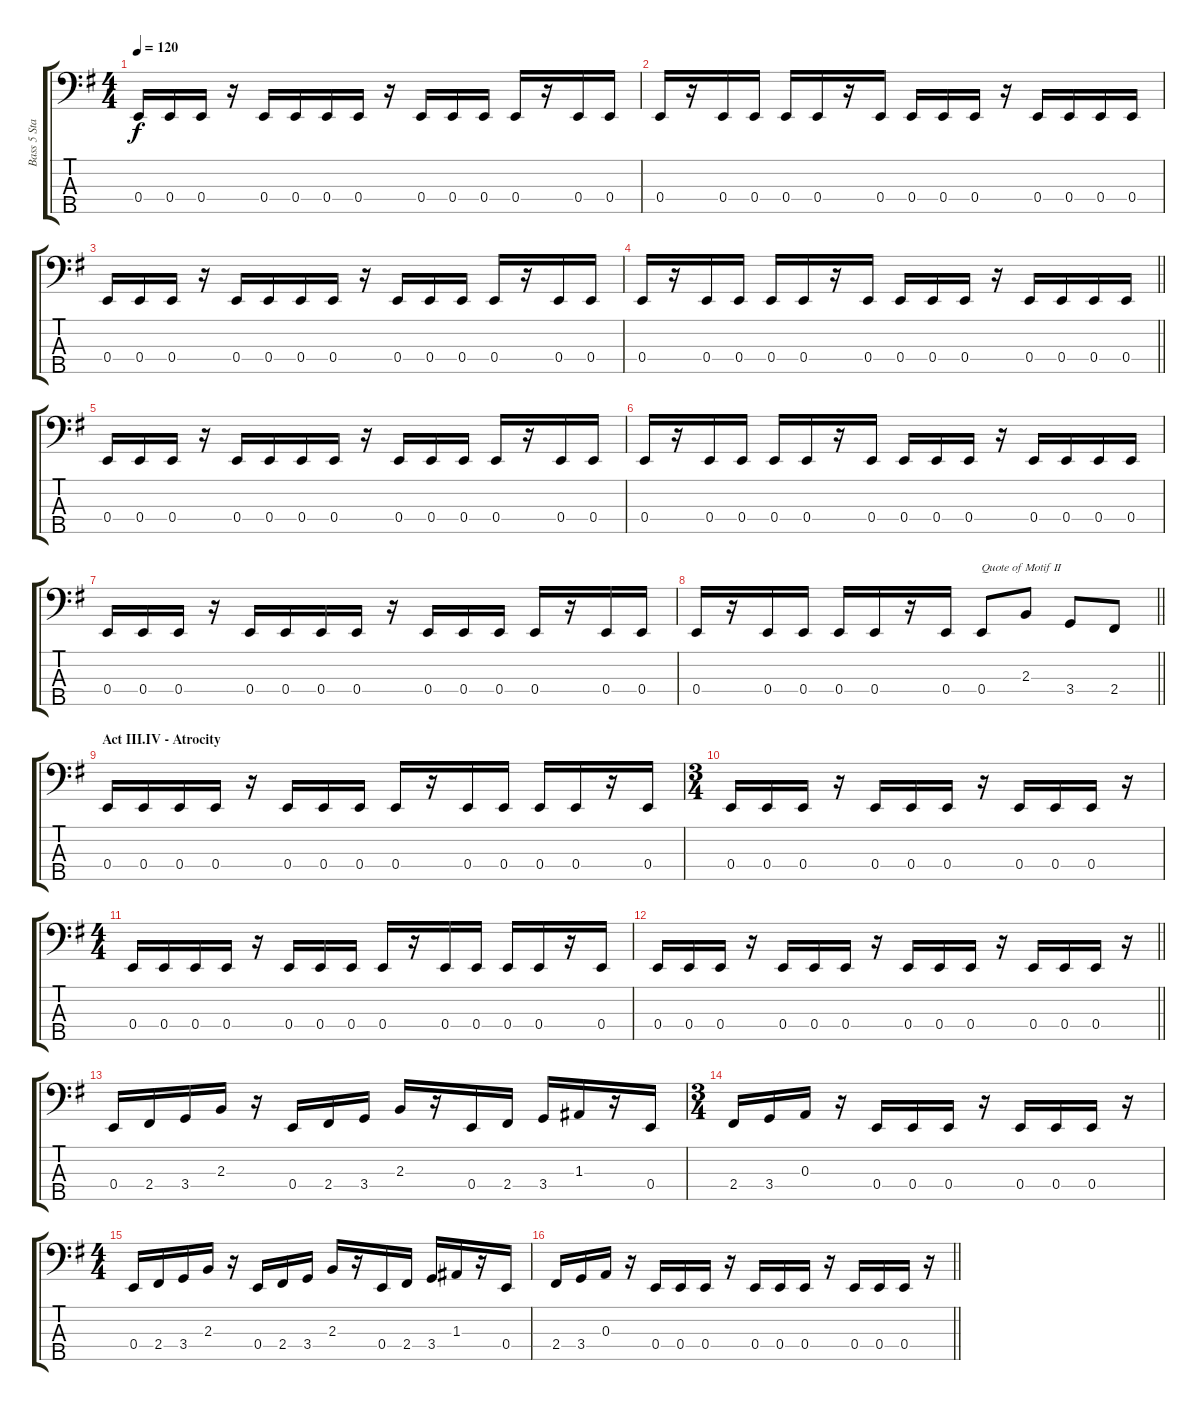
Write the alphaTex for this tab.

\track ("Bass 5 Standard" "Bass 5 Sta") {instrument electricbassfinger}
\staff {score tabs}
\tuning (G2 D2 A1 E1 B0) {hide}
\ts (4 4)
\section ("" "")
\tempo 120
\clef f4
\ks eminor
0.4.16{dy f} 0.4.16 0.4.16 r.16 0.4.16 0.4.16 0.4.16 0.4.16 r.16 0.4.16 0.4.16 0.4.16 0.4.16 r.16 0.4.16 0.4.16 |
0.4.16 r.16 0.4.16 0.4.16 0.4.16 0.4.16 r.16 0.4.16 0.4.16 0.4.16 0.4.16 r.16 0.4.16 0.4.16 0.4.16 0.4.16 |
0.4.16 0.4.16 0.4.16 r.16 0.4.16 0.4.16 0.4.16 0.4.16 r.16 0.4.16 0.4.16 0.4.16 0.4.16 r.16 0.4.16 0.4.16 |
\barLineRight lightlight
0.4.16 r.16 0.4.16 0.4.16 0.4.16 0.4.16 r.16 0.4.16 0.4.16 0.4.16 0.4.16 r.16 0.4.16 0.4.16 0.4.16 0.4.16 |
0.4.16 0.4.16 0.4.16 r.16 0.4.16 0.4.16 0.4.16 0.4.16 r.16 0.4.16 0.4.16 0.4.16 0.4.16 r.16 0.4.16 0.4.16 |
0.4.16 r.16 0.4.16 0.4.16 0.4.16 0.4.16 r.16 0.4.16 0.4.16 0.4.16 0.4.16 r.16 0.4.16 0.4.16 0.4.16 0.4.16 |
0.4.16 0.4.16 0.4.16 r.16 0.4.16 0.4.16 0.4.16 0.4.16 r.16 0.4.16 0.4.16 0.4.16 0.4.16 r.16 0.4.16 0.4.16 |
\barLineRight lightlight
0.4.16 r.16 0.4.16 0.4.16 0.4.16 0.4.16 r.16 0.4.16 0.4.8{txt "Quote of Motif II"} 2.3.8 3.4.8 2.4.8 |
\section ("" "Act III.IV - Atrocity")
0.4.16 0.4.16 0.4.16 0.4.16 r.16 0.4.16 0.4.16 0.4.16 0.4.16 r.16 0.4.16 0.4.16 0.4.16 0.4.16 r.16 0.4.16 |
\ts (3 4)
0.4.16 0.4.16 0.4.16 r.16 0.4.16 0.4.16 0.4.16 r.16 0.4.16 0.4.16 0.4.16 r.16 |
\ts (4 4)
0.4.16 0.4.16 0.4.16 0.4.16 r.16 0.4.16 0.4.16 0.4.16 0.4.16 r.16 0.4.16 0.4.16 0.4.16 0.4.16 r.16 0.4.16 |
\barLineRight lightlight
0.4.16 0.4.16 0.4.16 r.16 0.4.16 0.4.16 0.4.16 r.16 0.4.16 0.4.16 0.4.16 r.16 0.4.16 0.4.16 0.4.16 r.16 |
0.4.16 2.4.16 3.4.16 2.3.16 r.16 0.4.16 2.4.16 3.4.16 2.3.16 r.16 0.4.16 2.4.16 3.4.16 1.3.16 r.16 0.4.16 |
\ts (3 4)
2.4.16 3.4.16 0.3.16 r.16 0.4.16 0.4.16 0.4.16 r.16 0.4.16 0.4.16 0.4.16 r.16 |
\ts (4 4)
0.4.16 2.4.16 3.4.16 2.3.16 r.16 0.4.16 2.4.16 3.4.16 2.3.16 r.16 0.4.16 2.4.16 3.4.16 1.3.16 r.16 0.4.16 |
\barLineRight lightlight
2.4.16 3.4.16 0.3.16 r.16 0.4.16 0.4.16 0.4.16 r.16 0.4.16 0.4.16 0.4.16 r.16 0.4.16 0.4.16 0.4.16 r.16
